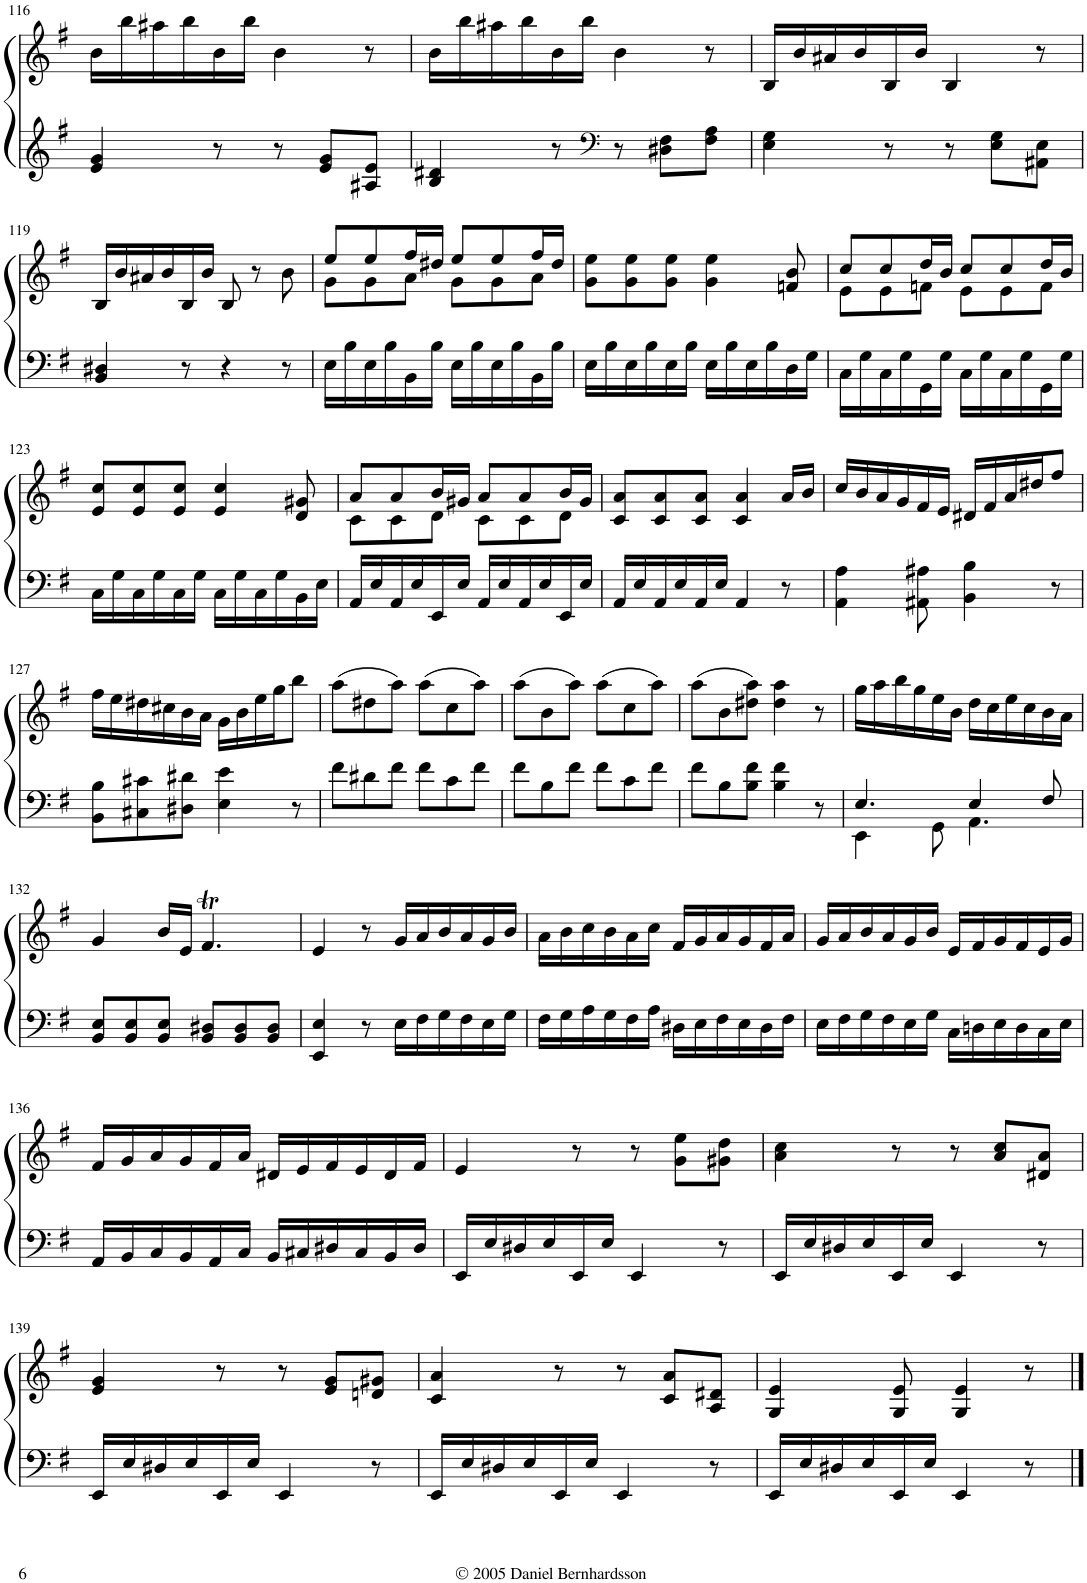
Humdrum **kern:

**kern	**kern
*part1	*part1
*staff2	*staff1
*I"Piano	*
*I'Pno.	*
!!LO:PB:g=z
*clefG2	*clefG2
*k[f#]	*k[f#]
*G:	*G:
*M6/8	*M6/8
=116	=116
4e/ 4g/	16b\LL
.	16bb\
.	16aa#X\
.	16bb\
8r	16b\
.	16bb\JJ
8r	4b\
8e/ 8g/L	.
8A#X/ 8e/J	8r
=117	=117
4B/ 4d#X/	16b\LL
.	16bb\
.	16aa#X\
.	16bb\
8r	16b\
.	16bb\JJ
*clefF4	*
8r	4b\
8D#X\ 8F#\L	.
8F#\ 8A\J	8r
=118	=118
4E\ 4G\	16B/LL
.	16b/
.	16a#X/
.	16b/
8r	16B/
.	16b/JJ
8r	4B/
8E\ 8G\L	.
8AA#X\ 8E\J	8r
!!LO:LB:g=z
=119	=119
4BB/ 4D#X/	16B/LL
.	16b/
.	16a#X/
.	16b/
8r	16B/
.	16b/JJ
4r	8B/
.	8r
8r	8b\
=120	=120
*	*^
16E\LL	8ee/L	8g\L
16B\	.	.
16E\	8ee/	8g\
16B\	.	.
16BB\	16ff#/L	8a\J
16B\JJ	16dd#X/JJ	.
16E\LL	8ee/L	8g\L
16B\	.	.
16E\	8ee/	8g\
16B\	.	.
16BB\	16ff#/L	8a\J
16B\JJ	16dd#/JJ	.
*	*v	*v
=121	=121
16E\LL	8g\ 8ee\L
16B\	.
16E\	8g\ 8ee\
16B\	.
16E\	8g\ 8ee\J
16B\JJ	.
16E\LL	4g\ 4ee\
16B\	.
16E\	.
16B\	.
16D\	8fn/ 8b/
16G\JJ	.
=122	=122
*	*^
16C\LL	8cc/L	8e\L
16G\	.	.
16C\	8cc/	8e\
16G\	.	.
16GG\	16dd/L	8fn\J
16G\JJ	16b/JJ	.
16C\LL	8cc/L	8e\L
16G\	.	.
16C\	8cc/	8e\
16G\	.	.
16GG\	16dd/L	8f\J
16G\JJ	16b/JJ	.
*	*v	*v
!!LO:LB:g=z
=123	=123
16C\LL	8e/ 8cc/L
16G\	.
16C\	8e/ 8cc/
16G\	.
16C\	8e/ 8cc/J
16G\JJ	.
16C\LL	4e/ 4cc/
16G\	.
16C\	.
16G\	.
16BB\	8d/ 8g#X/
16E\JJ	.
=124	=124
*	*^
16AA/LL	8a/L	8c\L
16E/	.	.
16AA/	8a/	8c\
16E/	.	.
16EE/	16b/L	8d\J
16E/JJ	16g#X/JJ	.
16AA/LL	8a/L	8c\L
16E/	.	.
16AA/	8a/	8c\
16E/	.	.
16EE/	16b/L	8d\J
16E/JJ	16g#/JJ	.
*	*v	*v
=125	=125
16AA/LL	8c/ 8a/L
16E/	.
16AA/	8c/ 8a/
16E/	.
16AA/	8c/ 8a/J
16E/JJ	.
4AA/	4c/ 4a/
8r	16a/LL
.	16b/JJ
=126	=126
4AA\ 4A\	16cc/LL
.	16b/
.	16a/
.	16g/
8AA#X\ 8A#X\	16f#/
.	16e/JJ
4BB\ 4B\	16d#X/LL
.	16f#/
.	16a/
.	16dd#X/J
8r	8ff#/J
!!LO:LB:g=z
=127	=127
8BB\ 8B\L	16ff#\LL
.	16ee\
8C#X\ 8c#X\	16dd#X\
.	16cc#X\
8D#X\ 8d#X\J	16b\
.	16a\JJ
4E\ 4e\	16g\LL
.	16b\
.	16ee\
.	16gg\J
8r	8bb\J
=128	=128
8f#\L	(8aa\L
8d#X\	8dd#X\
8f#\J	8aa\J)
8f#\L	(8aa\L
8c\	8cc\
8f#\J	8aa\J)
=129	=129
8f#\L	(8aa\L
8B\	8b\
8f#\J	8aa\J)
8f#\L	(8aa\L
8c\	8cc\
8f#\J	8aa\J)
=130	=130
8f#\L	(8aa\L
8B\	8b\
8B\ 8f#\J	8dd#X\ 8aa\J)
4B\ 4f#\	4dd#\ 4aa\
8r	8r
=131	=131
*^	*
4.E/	4EE\	16gg\LL
.	.	16aa\
.	.	16bb\
.	.	16gg\
.	8GG\	16ee\
.	.	16b\JJ
4E/	4.AA\	16dd\LL
.	.	16cc\
.	.	16ee\
.	.	16cc\
8F#/	.	16b\
.	.	16a\JJ
*v	*v	*
!!LO:LB:g=z
=132	=132
8BB/ 8E/L	4g/
8BB/ 8E/	.
8BB/ 8E/J	16b/LL
.	16e/JJ
8BB/ 8D#X/L	4.f#t/
8BB/ 8D#/	.
8BB/ 8D#/J	.
=133	=133
4EE/ 4E/	4e/
8r	8r
16E\LL	16g/LL
16F#\	16a/
16G\	16b/
16F#\	16a/
16E\	16g/
16G\JJ	16b/JJ
=134	=134
16F#\LL	16a\LL
16G\	16b\
16A\	16cc\
16G\	16b\
16F#\	16a\
16A\JJ	16cc\JJ
16D#X\LL	16f#/LL
16E\	16g/
16F#\	16a/
16E\	16g/
16D#\	16f#/
16F#\JJ	16a/JJ
=135	=135
16E\LL	16g/LL
16F#\	16a/
16G\	16b/
16F#\	16a/
16E\	16g/
16G\JJ	16b/JJ
16C\LL	16e/LL
16Dn\	16f#/
16E\	16g/
16D\	16f#/
16C\	16e/
16E\JJ	16g/JJ
!!LO:LB:g=z
=136	=136
16AA/LL	16f#/LL
16BB/	16g/
16C/	16a/
16BB/	16g/
16AA/	16f#/
16C/JJ	16a/JJ
16BB/LL	16d#X/LL
16C#X/	16e/
16D#X/	16f#/
16C#/	16e/
16BB/	16d#/
16D#/JJ	16f#/JJ
=137	=137
16EE/LL	4e/
16E/	.
16D#X/	.
16E/	.
16EE/	8r
16E/JJ	.
4EE/	8r
.	8g\ 8ee\L
8r	8g#X\ 8dd\J
=138	=138
16EE/LL	4a\ 4cc\
16E/	.
16D#X/	.
16E/	.
16EE/	8r
16E/JJ	.
4EE/	8r
.	8a/ 8cc/L
8r	8d#X/ 8a/J
!!LO:LB:g=z
=139	=139
16EE/LL	4e/ 4g/
16E/	.
16D#X/	.
16E/	.
16EE/	8r
16E/JJ	.
4EE/	8r
.	8e/ 8g/L
8r	8dn/ 8g#X/J
=140	=140
16EE/LL	4c/ 4a/
16E/	.
16D#X/	.
16E/	.
16EE/	8r
16E/JJ	.
4EE/	8r
.	8c/ 8a/L
8r	8A/ 8d#X/J
=141	=141
16EE/LL	4G/ 4e/
16E/	.
16D#X/	.
16E/	.
16EE/	8G/ 8e/
16E/JJ	.
4EE/	4G/ 4e/
8r	8r
==	==
*-	*-
